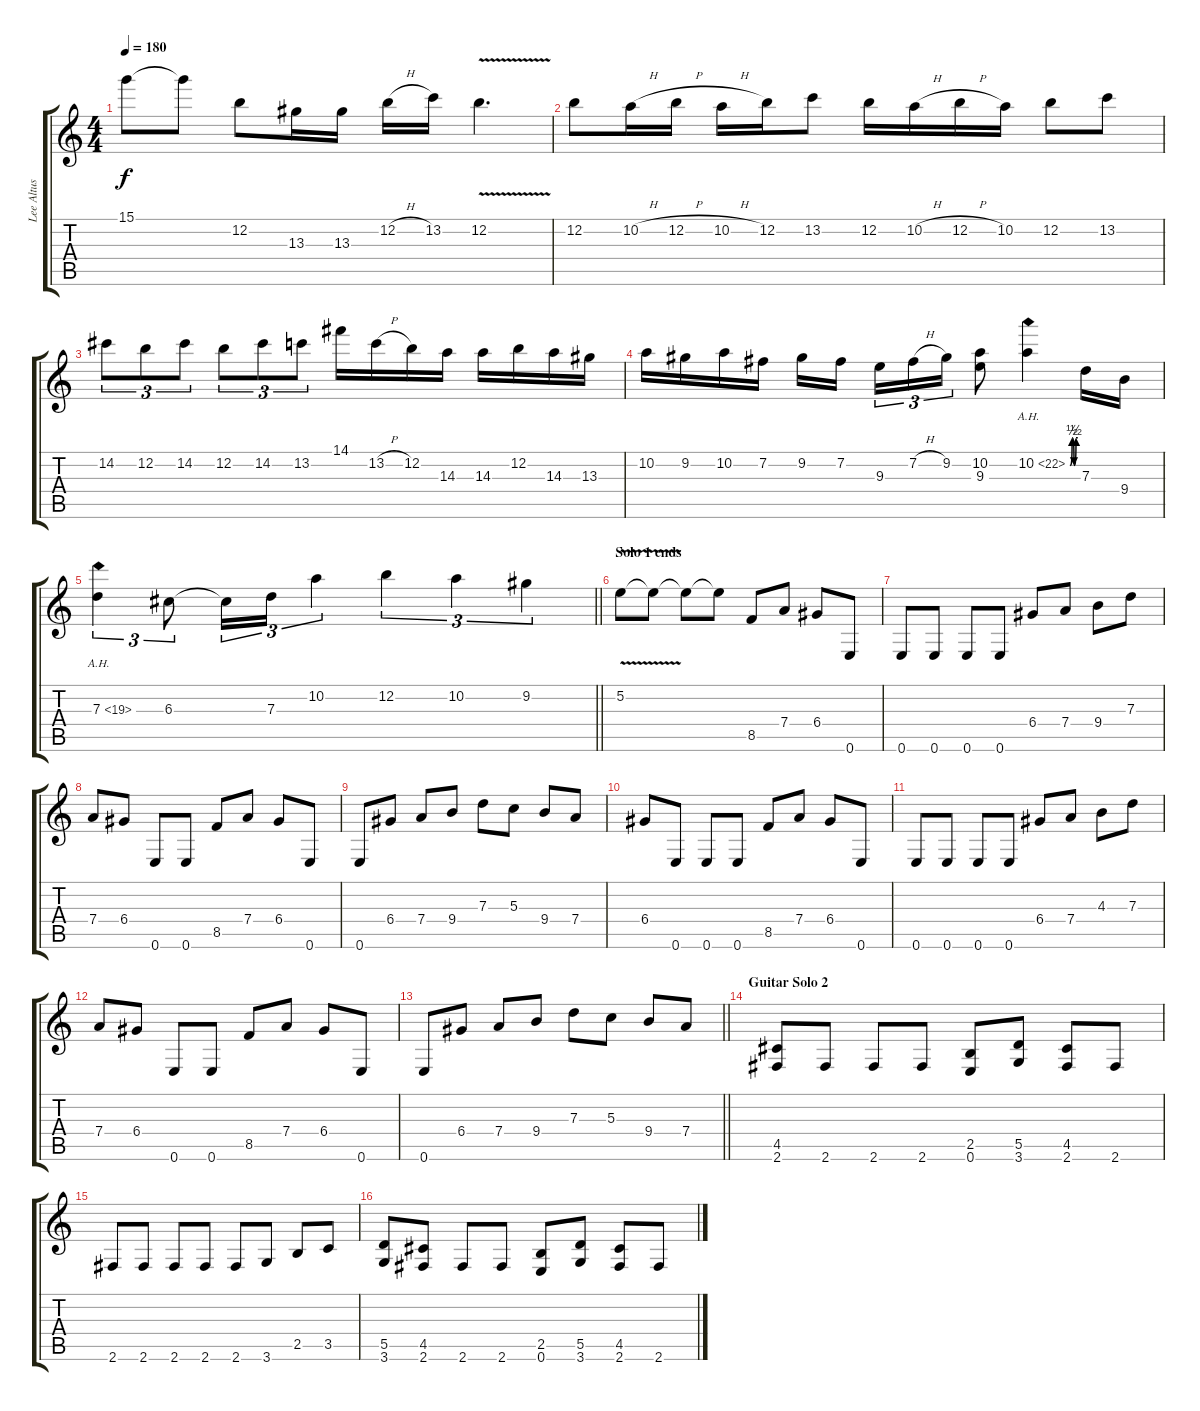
\track ("Lee Altus" "Lee Altus") {instrument distortionguitar}
\staff {score tabs}
\tuning (E4 B3 G3 D3 A2 E2) {hide}
\ts (4 4)
\tempo 180
\clef g2
\ks c
15.1{t}.8{dy f} 15.1{t}.8 12.2.8 13.3.16 13.3.16 12.2{h}.16 13.2.16 12.2{v}.4{d} |
12.2.8 10.2{h}.16 12.2{h}.16 10.2{h}.16 12.2.16 13.2.8 12.2.16 10.2{h}.16 12.2{h}.16 10.2.16 12.2.8 13.2.8 |
14.2.8{tu (3 2)} 12.2.8{tu (3 2)} 14.2.8{tu (3 2)} 12.2.8{tu (3 2)} 14.2.8{tu (3 2)} 13.2.8{tu (3 2)} 14.1.16 13.2{h}.16 12.2.16 14.3.16 14.3.16 12.2.16 14.3.16 13.3.16 |
10.2.16 9.2.16 10.2.16 7.2.16 9.2.16 7.2.16{beam splitsecondary} 9.3.16{tu (3 2)} 7.2{h}.16{tu (3 2)} 9.2.16{tu (3 2)} (10.2 9.3).8 10.2{be (custom 0 0 15 2 30 0 46 2 60 2) ah 12}.4 7.3.16 9.4.16 |
\barLineRight lightlight
7.3{ah 12}.4{tu (3 2)} 6.3.8{tu (3 2)} 6.3{t}.16{tu (3 2)} 7.3.16{tu (3 2)} 10.2.4{tu (3 2)} 12.2.4{tu (3 2)} 10.2.4{tu (3 2)} 9.2.4{tu (3 2)} |
\section ("" "Solo 1 ends")
5.2{v}.8 5.2{t}.8 5.2{t}.8 5.2{t}.8 8.5.8 7.4.8 6.4.8 0.6.8 |
0.6.8 0.6.8 0.6.8 0.6.8 6.4.8 7.4.8 9.4.8 7.3.8 |
7.4.8 6.4.8 0.6.8 0.6.8 8.5.8 7.4.8 6.4.8 0.6.8 |
0.6.8 6.4.8 7.4.8 9.4.8 7.3.8 5.3.8 9.4.8 7.4.8 |
6.4.8 0.6.8 0.6.8 0.6.8 8.5.8 7.4.8 6.4.8 0.6.8 |
0.6.8 0.6.8 0.6.8 0.6.8 6.4.8 7.4.8 4.3.8 7.3.8 |
7.4.8 6.4.8 0.6.8 0.6.8 8.5.8 7.4.8 6.4.8 0.6.8 |
\barLineRight lightlight
0.6.8 6.4.8 7.4.8 9.4.8 7.3.8 5.3.8 9.4.8 7.4.8 |
\section ("" "Guitar Solo 2")
(4.5 2.6).8 2.6.8 2.6.8 2.6.8 (2.5 0.6).8 (5.5 3.6).8 (4.5 2.6).8 2.6.8 |
2.6.8 2.6.8 2.6.8 2.6.8 2.6.8 3.6.8 2.5.8 3.5.8 |
(5.5 3.6).8 (4.5 2.6).8 2.6.8 2.6.8 (2.5 0.6).8 (5.5 3.6).8 (4.5 2.6).8 2.6.8
